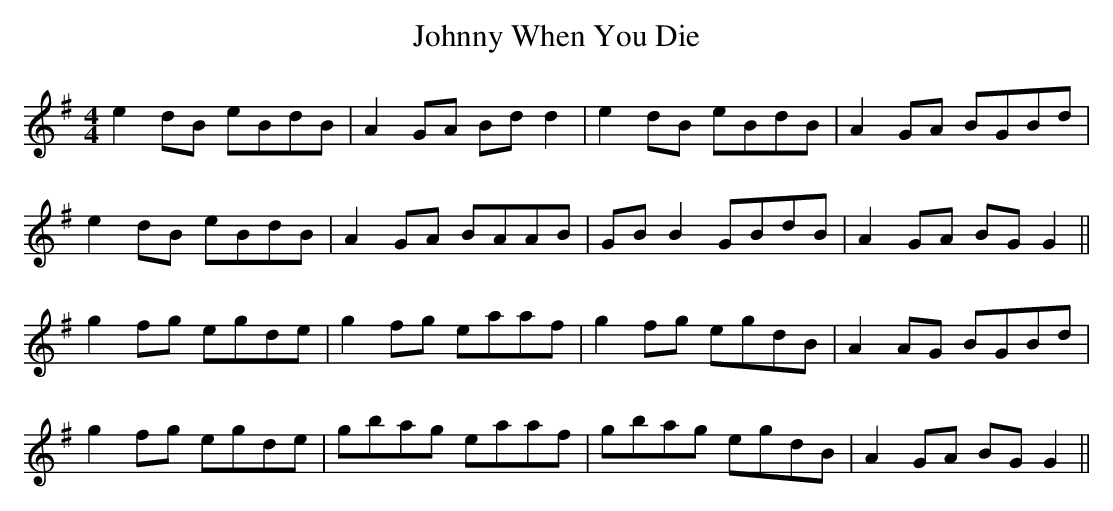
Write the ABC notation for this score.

X:1
T: Johnny When You Die
M: 4/4
L: 1/8
K: Emin
e2 dB eBdB|A2 GA Bd d2|e2 dB eBdB|A2 GA BGBd|
e2 dB eBdB|A2 GA BAAB|GB B2 GBdB|A2 GA BG G2||
g2 fg egde|g2 fg eaaf|g2 fg egdB|A2 AG BGBd|
g2 fg egde|gbag eaaf|gbag egdB|A2 GA BG G2||
